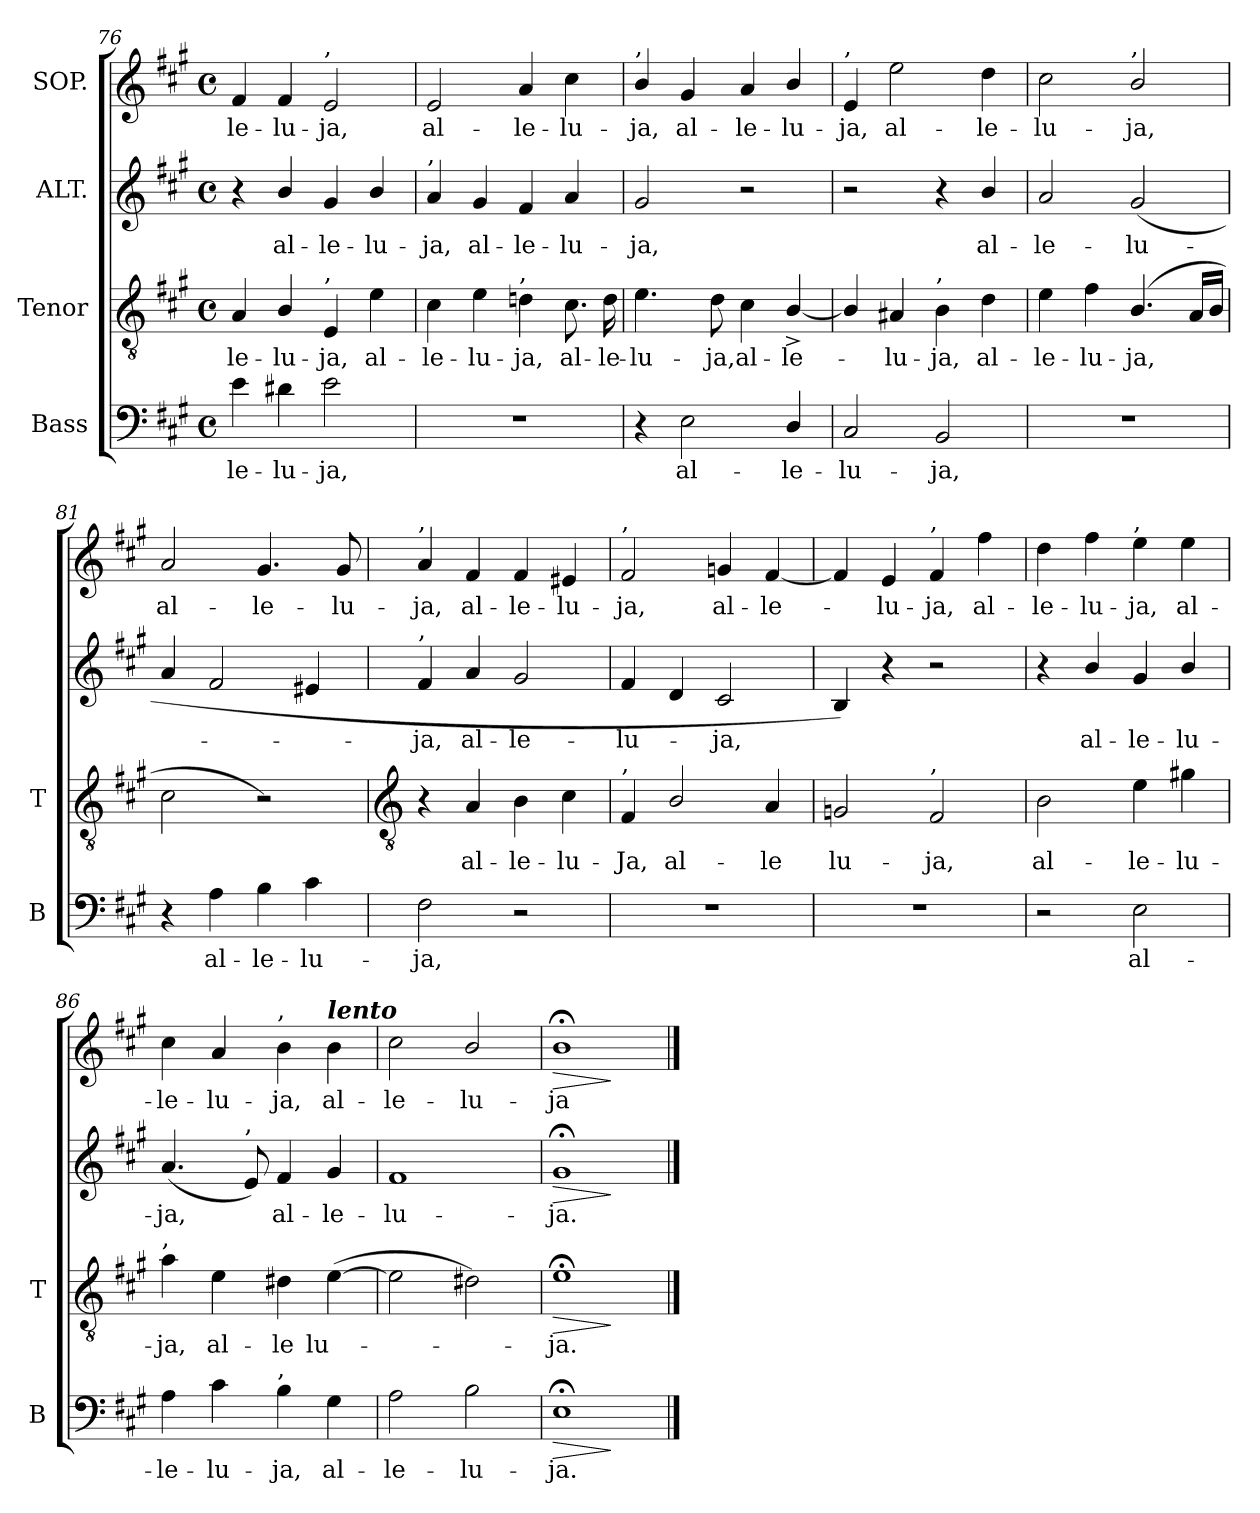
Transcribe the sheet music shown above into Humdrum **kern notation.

**kern	**text	**dynam	**kern	**text	**dynam	**kern	**text	**dynam	**kern	**text	**dynam
*part4	*part4	*part4	*part3	*part3	*part3	*part2	*part2	*part2	*part1	*part1	*part1
*staff4	*staff4	*staff4	*staff3	*staff3	*staff3	*staff2	*staff2	*staff2	*staff1	*staff1	*staff1
*I"Bass	*	*	*I"Tenor	*	*	*I"ALT.	*	*	*I"SOP.	*	*
*I'B	*	*	*I'T	*	*	*	*	*	*	*	*
!!LO:LB:g=z
*clefF4	*	*	*clefGv2	*	*	*clefG2	*	*	*clefG2	*	*
*k[f#c#g#]	*	*	*k[f#c#g#]	*	*	*k[f#c#g#]	*	*	*k[f#c#g#]	*	*
*A:	*	*	*A:	*	*	*A:	*	*	*A:	*	*
*M4/4	*	*	*M4/4	*	*	*M4/4	*	*	*M4/4	*	*
*met(c)	*	*	*met(c)	*	*	*met(c)	*	*	*met(c)	*	*
=76	=76	=76	=76	=76	=76	=76	=76	=76	=76	=76	=76
!	!LO:LY:b	!	!	!LO:LY:b	!	!	!	!	!	!LO:LY:b	!
4e	-le-	.	4A	-le-	.	4r	.	.	4f#	-le-	.
!	!LO:LY:b	!	!	!LO:LY:b	!	!	!LO:LY:b	!	!	!LO:LY:b	!
4d#X	-lu-	.	4B/	-lu-	.	4b/	al-	.	4f#	-lu-	.
!	!	!	!	!	!	!	!	!	!LO:TX:a:t=,	!	!
!	!	!	!LO:TX:a:t=,	!	!	!	!	!	!	!	!
!	!LO:LY:b	!	!	!LO:LY:b	!	!	!LO:LY:b	!	!	!LO:LY:b	!
2e	-ja,	.	4E	-ja,	.	4g#	-le-	.	2e	-ja,	.
!	!	!	!	!LO:LY:b	!	!	!LO:LY:b	!	!	!	!
.	.	.	4e	al-	.	4b/	-lu-	.	.	.	.
=77	=77	=77	=77	=77	=77	=77	=77	=77	=77	=77	=77
!	!	!	!	!	!	!LO:TX:a:t=,	!	!	!	!	!
!	!	!	!	!LO:LY:b	!	!	!LO:LY:b	!	!	!LO:LY:b	!
1r	.	.	4c#	-le-	.	4a	-ja,	.	2e	al-	.
!	!	!	!	!LO:LY:b	!	!	!LO:LY:b	!	!	!	!
.	.	.	4e	-lu-	.	4g#	al-	.	.	.	.
!	!	!	!LO:TX:a:t=,	!	!	!	!	!	!	!	!
!	!	!	!	!LO:LY:b	!	!	!LO:LY:b	!	!	!LO:LY:b	!
.	.	.	4dn	-ja,	.	4f#	-le-	.	4a	-le-	.
!	!	!	!	!LO:LY:b	!	!	!LO:LY:b	!	!	!LO:LY:b	!
.	.	.	8.c#	al-	.	4a	-lu-	.	4cc#	-lu-	.
!	!	!	!	!LO:LY:b	!	!	!	!	!	!	!
.	.	.	16d	-le-	.	.	.	.	.	.	.
=78	=78	=78	=78	=78	=78	=78	=78	=78	=78	=78	=78
!	!	!	!	!	!	!	!	!	!LO:TX:a:t=,	!	!
!	!	!	!	!LO:LY:b	!	!	!LO:LY:b	!	!	!LO:LY:b	!
4r	.	.	4.e	-lu-	.	2g#	-ja,	.	4b/	-ja,	.
!	!LO:LY:b	!	!	!	!	!	!	!	!	!LO:LY:b	!
2E	al-	.	.	.	.	.	.	.	4g#	al-	.
!	!	!	!	!LO:LY:b	!	!	!	!	!	!	!
.	.	.	8d	-ja,	.	.	.	.	.	.	.
!	!	!	!	!LO:LY:b	!	!	!	!	!	!LO:LY:b	!
.	.	.	4c#	al-	.	2r	.	.	4a	-le-	.
!	!LO:LY:b	!	!	!LO:LY:b	!	!	!	!	!	!LO:LY:b	!
4D/	-le-	.	[4B^/	-le-	.	.	.	.	4b/	-lu-	.
=79	=79	=79	=79	=79	=79	=79	=79	=79	=79	=79	=79
!	!	!	!	!	!	!	!	!	!LO:TX:a:t=,	!	!
!	!LO:LY:b	!	!	!	!	!	!	!	!	!LO:LY:b	!
2C#	-lu-	.	4B/]	.	.	2r	.	.	4e	-ja,	.
!	!	!	!	!LO:LY:b	!	!	!	!	!	!LO:LY:b	!
.	.	.	4A#X	lu-	.	.	.	.	2ee	al-	.
!	!	!	!LO:TX:a:t=,	!	!	!	!	!	!	!	!
!	!LO:LY:b	!	!	!LO:LY:b	!	!	!	!	!	!	!
2BB	-ja,	.	4B	-ja,	.	4r	.	.	.	.	.
!	!	!	!	!LO:LY:b	!	!	!LO:LY:b	!	!	!LO:LY:b	!
.	.	.	4d	al-	.	4b/	al-	.	4dd	-le-	.
=80	=80	=80	=80	=80	=80	=80	=80	=80	=80	=80	=80
!	!	!	!	!LO:LY:b	!	!	!LO:LY:b	!	!	!LO:LY:b	!
1r	.	.	4e	-le-	.	2a	-le-	.	2cc#	-lu-	.
!	!	!	!	!LO:LY:b	!	!	!	!	!	!	!
.	.	.	4f#	-lu-	.	.	.	.	.	.	.
!	!	!	!	!	!	!	!	!	!LO:TX:a:t=,	!	!
!	!	!	!	!LO:LY:b	!	!	!LO:LY:b	!	!	!LO:LY:b	!
.	.	.	(<4.B/	-ja,	.	(<2g#	-lu-	.	2b/	-ja,	.
.	.	.	16ALL	.	.	.	.	.	.	.	.
.	.	.	16BJJ	.	.	.	.	.	.	.	.
=81	=81	=81	=81	=81	=81	=81	=81	=81	=81	=81	=81
!	!	!	!	!	!	!	!	!	!	!LO:LY:b	!
4r	.	.	2c#	.	.	4a	.	.	2a	al-	.
!	!LO:LY:b	!	!	!	!	!	!	!	!	!	!
4A	al-	.	.	.	.	2f#	.	.	.	.	.
!	!LO:LY:b	!	!	!	!	!	!	!	!	!LO:LY:b	!
4B	-le-	.	2r)	.	.	.	.	.	4.g#	-le-	.
!	!LO:LY:b	!	!	!	!	!	!	!	!	!	!
4c#	-lu-	.	.	.	.	4e#X	.	.	.	.	.
!	!	!	!	!	!	!	!	!	!	!LO:LY:b	!
.	.	.	.	.	.	.	.	.	8g#	-lu-	.
!!LO:LB:g=z
=82	=82	=82	=82	=82	=82	=82	=82	=82	=82	=82	=82
*	*	*	*clefGv2	*	*	*	*	*	*	*	*
!	!	!	!	!	!	!	!	!	!LO:TX:a:t=,	!	!
!	!	!	!	!	!	!LO:TX:a:t=,	!	!	!	!	!
!	!LO:LY:b	!	!	!	!	!	!LO:LY:b	!	!	!LO:LY:b	!
2F#	-ja,	.	4r	.	.	4f#	ja,	.	4a	-ja,	.
!	!	!	!	!LO:LY:b	!	!	!LO:LY:b	!	!	!LO:LY:b	!
.	.	.	4A	al-	.	4a	al-	.	4f#	al-	.
!	!	!	!	!LO:LY:b	!	!	!LO:LY:b	!	!	!LO:LY:b	!
2r	.	.	4B	-le-	.	2g#	-le-	.	4f#	-le-	.
!	!	!	!	!LO:LY:b	!	!	!	!	!	!LO:LY:b	!
.	.	.	4c#	-lu-	.	.	.	.	4e#X	-lu-	.
=83	=83	=83	=83	=83	=83	=83	=83	=83	=83	=83	=83
!	!	!	!	!	!	!	!	!	!LO:TX:a:t=,	!	!
!	!	!	!LO:TX:a:t=,	!	!	!	!	!	!	!	!
!	!	!	!	!LO:LY:b	!	!	!LO:LY:b	!	!	!LO:LY:b	!
1r	.	.	4F#	-Ja,	.	4f#	-lu-	.	2f#	-ja,	.
!	!	!	!	!LO:LY:b	!	!	!	!	!	!	!
.	.	.	2B/	al-	.	4d	.	.	.	.	.
!	!	!	!	!	!	!	!LO:LY:b	!	!	!LO:LY:b	!
.	.	.	.	.	.	2c#	-ja,	.	4gn	al-	.
!	!	!	!	!LO:LY:b	!	!	!	!	!	!LO:LY:b	!
.	.	.	4A	-le	.	.	.	.	[4f#	-le-	.
=84	=84	=84	=84	=84	=84	=84	=84	=84	=84	=84	=84
!	!	!	!	!LO:LY:b	!	!	!	!	!	!	!
1r	.	.	2Gn	lu-	.	4B)	.	.	4f#]	.	.
!	!	!	!	!	!	!	!	!	!	!LO:LY:b	!
.	.	.	.	.	.	4r	.	.	4e	lu-	.
!	!	!	!	!	!	!	!	!	!LO:TX:a:t=,	!	!
!	!	!	!LO:TX:a:t=,	!	!	!	!	!	!	!	!
!	!	!	!	!LO:LY:b	!	!	!	!	!	!LO:LY:b	!
.	.	.	2F#	-ja,	.	2r	.	.	4f#	-ja,	.
!	!	!	!	!	!	!	!	!	!	!LO:LY:b	!
.	.	.	.	.	.	.	.	.	4ff#	al-	.
=85	=85	=85	=85	=85	=85	=85	=85	=85	=85	=85	=85
!	!	!	!	!LO:LY:b	!	!	!	!	!	!LO:LY:b	!
2r	.	.	2B	al-	.	4r	.	.	4dd	-le-	.
!	!	!	!	!	!	!	!LO:LY:b	!	!	!LO:LY:b	!
.	.	.	.	.	.	4b/	al-	.	4ff#	-lu-	.
!	!	!	!	!	!	!	!	!	!LO:TX:a:t=,	!	!
!	!LO:LY:b	!	!	!LO:LY:b	!	!	!LO:LY:b	!	!	!LO:LY:b	!
2E	al-	.	4e	-le-	.	4g#	-le-	.	4ee	-ja,	.
!	!	!	!	!LO:LY:b	!	!	!LO:LY:b	!	!	!LO:LY:b	!
.	.	.	4g#X	-lu-	.	4b/	-lu-	.	4ee	al-	.
=86	=86	=86	=86	=86	=86	=86	=86	=86	=86	=86	=86
!	!	!	!LO:TX:a:t=,	!	!	!	!	!	!	!	!
!	!LO:LY:b	!	!	!LO:LY:b	!	!	!LO:LY:b	!	!	!LO:LY:b	!
4A	-le-	.	4a	-ja,	.	(<4.a	-ja,	.	4cc#	-le-	.
!	!LO:LY:b	!	!	!LO:LY:b	!	!	!	!	!	!LO:LY:b	!
4c#	-lu-	.	4e	al-	.	.	.	.	4a	-lu-	.
!	!	!	!	!	!	!LO:TX:a:t=,	!	!	!	!	!
.	.	.	.	.	.	8e)	.	.	.	.	.
!	!	!	!	!	!	!	!	!	!LO:TX:a:t=,	!	!
!LO:TX:a:t=,	!	!	!	!	!	!	!	!	!	!	!
!	!LO:LY:b	!	!	!LO:LY:b	!	!	!LO:LY:b	!	!	!LO:LY:b	!
4B	-ja,	.	4d#X	-le	.	4f#	al-	.	4b	-ja,	.
!	!	!	!	!	!	!	!	!	!LO:TX:a:Bi:t=lento	!	!
!	!LO:LY:b	!	!	!LO:LY:b	!	!	!LO:LY:b	!	!	!LO:LY:b	!
4G#	al-	.	(>[4e	lu-	.	4g#	-le-	.	4b	al-	.
=87	=87	=87	=87	=87	=87	=87	=87	=87	=87	=87	=87
!	!LO:LY:b	!	!	!	!	!	!LO:LY:b	!	!	!LO:LY:b	!
2A	-le-	.	2e]	.	.	1f#	-lu-	.	2cc#	-le-	.
!	!LO:LY:b	!	!	!	!	!	!	!	!	!LO:LY:b	!
2B	-lu-	.	2d#X)	.	.	.	.	.	2b/	-lu-	.
=88	=88	=88	=88	=88	=88	=88	=88	=88	=88	=88	=88
!	!LO:LY:b	!LO:HP:b	!	!LO:LY:b	!LO:HP:b	!	!LO:LY:b	!LO:HP:b	!	!LO:LY:b	!LO:HP:b
1E;<	-ja.	>	1e;<	ja.	>	1g#;<	-ja.	>	1b;<	-ja-	>
.	.	]	.	.	]	.	.	]	.	.	]
==	==	==	==	==	==	==	==	==	==	==	==
*-	*-	*-	*-	*-	*-	*-	*-	*-	*-	*-	*-
